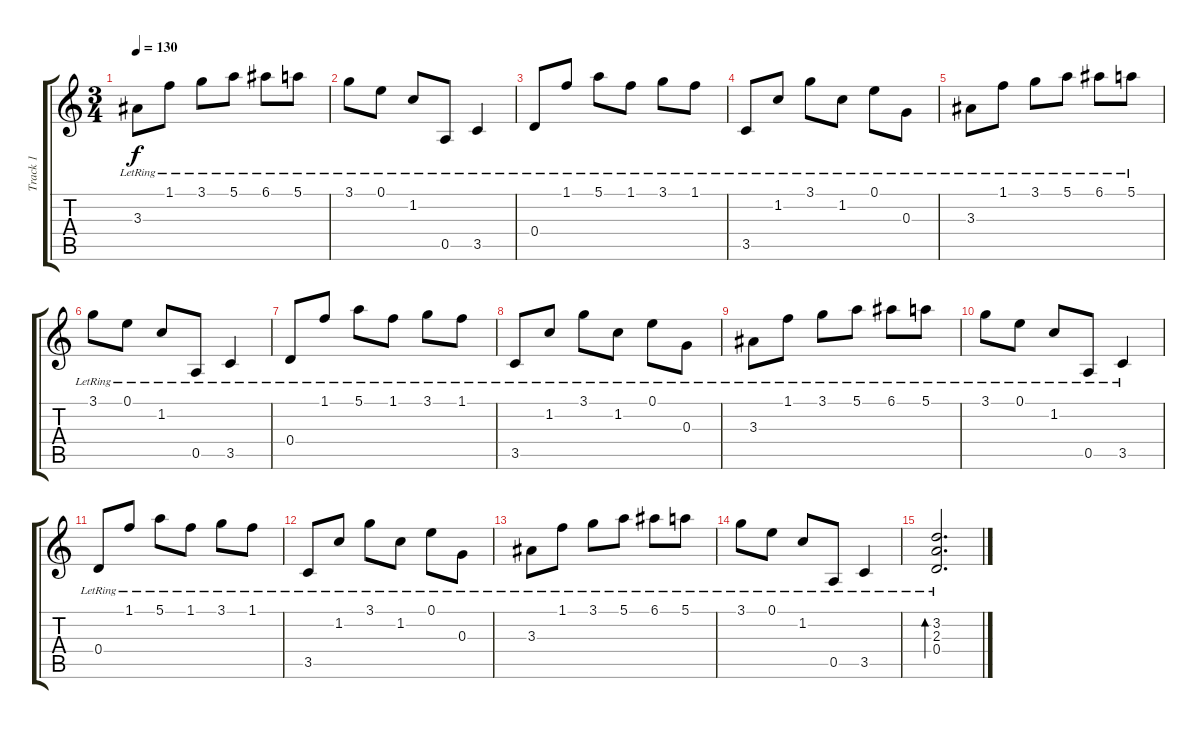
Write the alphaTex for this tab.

\track ("Track 1" "Track 1") {instrument acousticguitarsteel}
\staff {score tabs}
\tuning (E4 B3 G3 D3 A2 E2) {hide}
\ts (3 4)
\tempo 130
\clef g2
\ks c
3.3{lr}.8{dy f} 1.1{lr}.8 3.1{lr}.8 5.1{lr}.8 6.1{lr}.8 5.1{lr}.8 |
3.1{lr}.8 0.1{lr}.8 1.2{lr}.8 0.5{lr}.8 3.5{lr}.4 |
0.4{lr}.8 1.1{lr}.8 5.1{lr}.8 1.1{lr}.8 3.1{lr}.8 1.1{lr}.8 |
3.5{lr}.8 1.2{lr}.8 3.1{lr}.8 1.2{lr}.8 0.1{lr}.8 0.3{lr}.8 |
3.3{lr}.8 1.1{lr}.8 3.1{lr}.8 5.1{lr}.8 6.1{lr}.8 5.1{lr}.8 |
3.1{lr}.8 0.1{lr}.8 1.2{lr}.8 0.5{lr}.8 3.5{lr}.4 |
0.4{lr}.8 1.1{lr}.8 5.1{lr}.8 1.1{lr}.8 3.1{lr}.8 1.1{lr}.8 |
3.5{lr}.8 1.2{lr}.8 3.1{lr}.8 1.2{lr}.8 0.1{lr}.8 0.3{lr}.8 |
3.3{lr}.8 1.1{lr}.8 3.1{lr}.8 5.1{lr}.8 6.1{lr}.8 5.1{lr}.8 |
3.1{lr}.8 0.1{lr}.8 1.2{lr}.8 0.5{lr}.8 3.5{lr}.4 |
0.4{lr}.8 1.1{lr}.8 5.1{lr}.8 1.1{lr}.8 3.1{lr}.8 1.1{lr}.8 |
3.5{lr}.8 1.2{lr}.8 3.1{lr}.8 1.2{lr}.8 0.1{lr}.8 0.3{lr}.8 |
3.3{lr}.8 1.1{lr}.8 3.1{lr}.8 5.1{lr}.8 6.1{lr}.8 5.1{lr}.8 |
3.1{lr}.8 0.1{lr}.8 1.2{lr}.8 0.5{lr}.8 3.5{lr}.4 |
(3.2{lr} 2.3{lr} 0.4{lr}).2{d bd 480}
